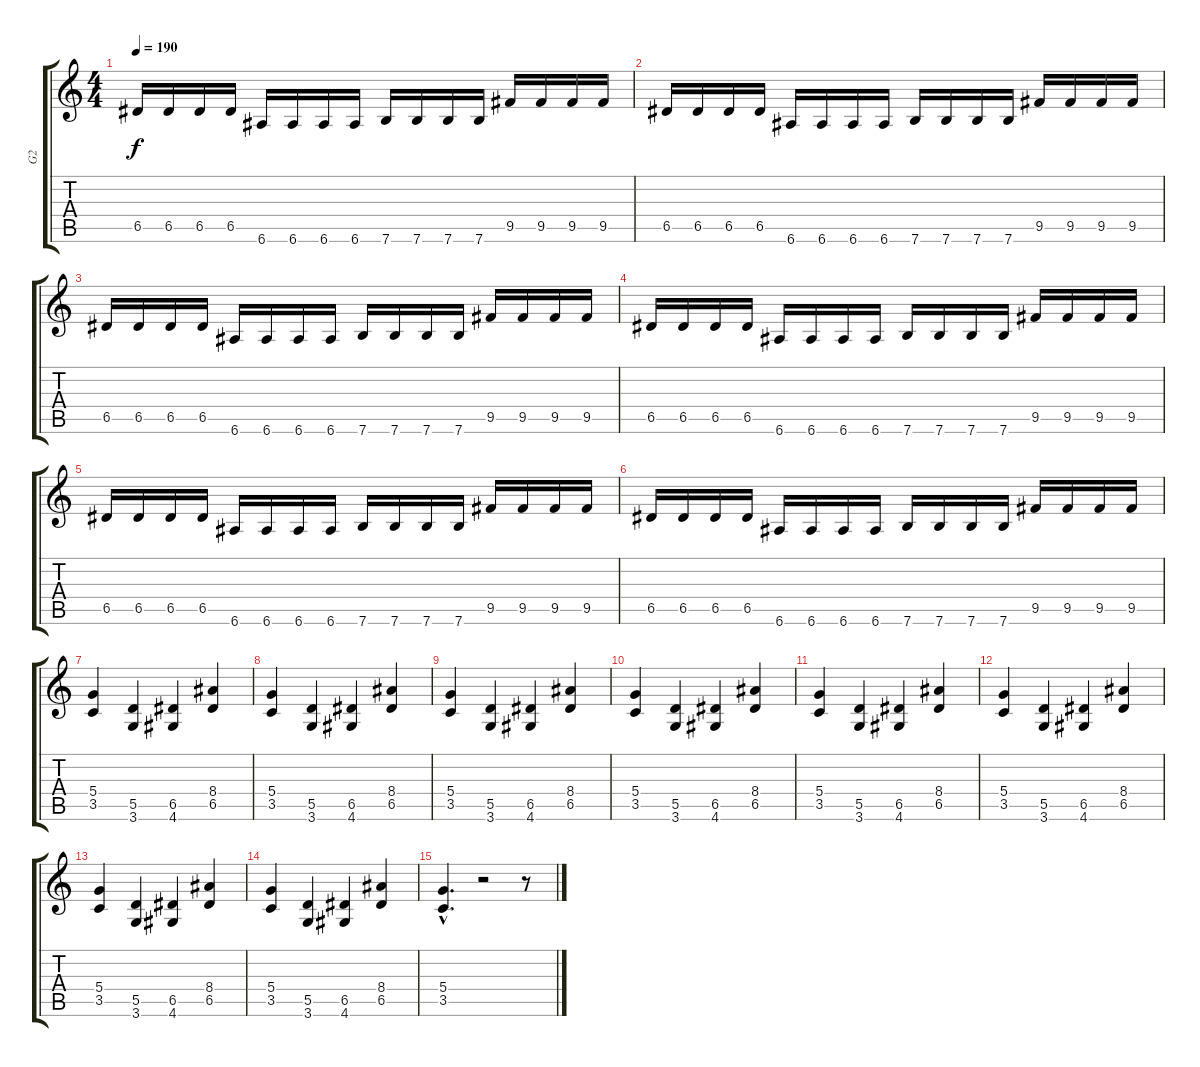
\track ("G2" "G2") {instrument distortionguitar}
\staff {score tabs}
\tuning (E4 B3 G3 D3 A2 E2) {hide}
\ts (4 4)
\tempo 190
\clef g2
\ks c
6.5.16{dy f} 6.5.16 6.5.16 6.5.16 6.6.16 6.6.16 6.6.16 6.6.16 7.6.16 7.6.16 7.6.16 7.6.16 9.5.16 9.5.16 9.5.16 9.5.16 |
6.5.16 6.5.16 6.5.16 6.5.16 6.6.16 6.6.16 6.6.16 6.6.16 7.6.16 7.6.16 7.6.16 7.6.16 9.5.16 9.5.16 9.5.16 9.5.16 |
6.5.16 6.5.16 6.5.16 6.5.16 6.6.16 6.6.16 6.6.16 6.6.16 7.6.16 7.6.16 7.6.16 7.6.16 9.5.16 9.5.16 9.5.16 9.5.16 |
6.5.16 6.5.16 6.5.16 6.5.16 6.6.16 6.6.16 6.6.16 6.6.16 7.6.16 7.6.16 7.6.16 7.6.16 9.5.16 9.5.16 9.5.16 9.5.16 |
6.5.16 6.5.16 6.5.16 6.5.16 6.6.16 6.6.16 6.6.16 6.6.16 7.6.16 7.6.16 7.6.16 7.6.16 9.5.16 9.5.16 9.5.16 9.5.16 |
6.5.16 6.5.16 6.5.16 6.5.16 6.6.16 6.6.16 6.6.16 6.6.16 7.6.16 7.6.16 7.6.16 7.6.16 9.5.16 9.5.16 9.5.16 9.5.16 |
(5.4 3.5).4 (5.5 3.6).4 (6.5 4.6).4 (8.4 6.5).4 |
(5.4 3.5).4 (5.5 3.6).4 (6.5 4.6).4 (8.4 6.5).4 |
(5.4 3.5).4 (5.5 3.6).4 (6.5 4.6).4 (8.4 6.5).4 |
(5.4 3.5).4 (5.5 3.6).4 (6.5 4.6).4 (8.4 6.5).4 |
(5.4 3.5).4 (5.5 3.6).4 (6.5 4.6).4 (8.4 6.5).4 |
(5.4 3.5).4 (5.5 3.6).4 (6.5 4.6).4 (8.4 6.5).4 |
(5.4 3.5).4 (5.5 3.6).4 (6.5 4.6).4 (8.4 6.5).4 |
(5.4 3.5).4 (5.5 3.6).4 (6.5 4.6).4 (8.4 6.5).4 |
(5.4{hac} 3.5{hac}).4{d} r.2 r.8
